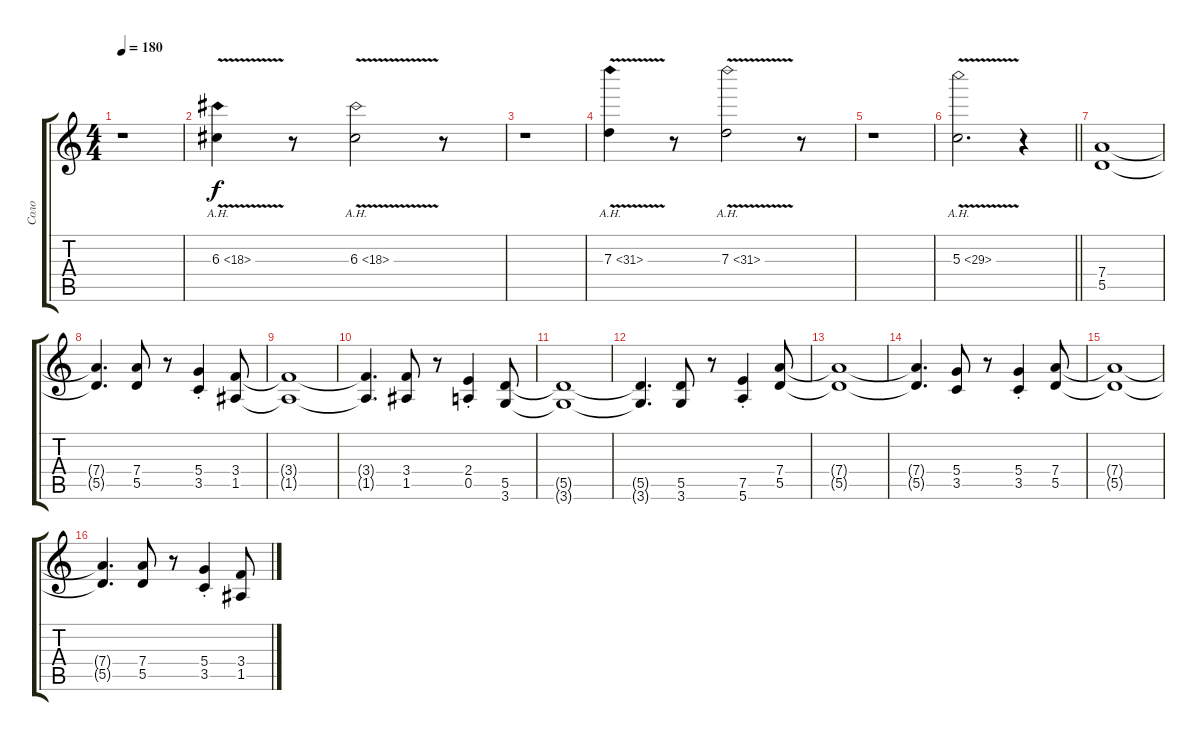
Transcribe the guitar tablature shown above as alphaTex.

\track ("Соло" "Соло") {instrument distortionguitar}
\staff {score tabs}
\tuning (E4 B3 G3 D3 A2 E2) {hide}
\ts (4 4)
\tempo 180
\clef g2
\ks c
r.1{dy f} |
6.3{ah 12 v}.4 r.8 6.3{ah 12 v}.2 r.8 |
r.1 |
7.3{ah 24 v}.4 r.8 7.3{ah 24 v}.2 r.8 |
r.1 |
\barLineRight lightlight
5.3{ah 24 v}.2{d} r.4 |
(7.4 5.5).1{volume 12} |
(7.4{t} 5.5{t}).4{d} (7.4 5.5).8 r.8 (5.4{st} 3.5{st}).4 (3.4 1.5).8 |
(3.4{t} 1.5{t}).1 |
(3.4{t} 1.5{t}).4{d} (3.4 1.5).8 r.8 (2.4{st} 0.5{st}).4 (5.5 3.6).8 |
(5.5{t} 3.6{t}).1 |
(5.5{t} 3.6{t}).4{d} (5.5 3.6).8 r.8 (7.5{st} 5.6{st}).4 (7.4 5.5).8 |
(7.4{t} 5.5{t}).1 |
(7.4{t} 5.5{t}).4{d} (5.4 3.5).8 r.8 (5.4{st} 3.5{st}).4 (7.4 5.5).8 |
(7.4{t} 5.5{t}).1 |
(7.4{t} 5.5{t}).4{d} (7.4 5.5).8 r.8 (5.4{st} 3.5{st}).4 (3.4 1.5).8
